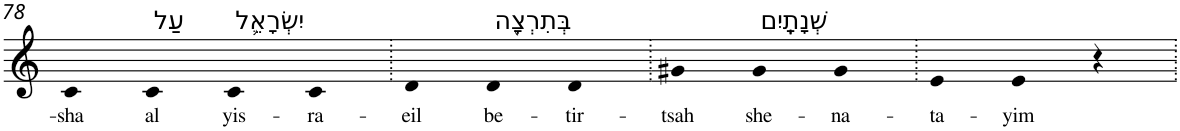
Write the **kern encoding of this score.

**kern	**text
*part1	*part1
*staff1	*staff1
*I"Piano	*
*I'Pno	*
!!LO:PB:g=z
*clefG2	*
*k[]	*
=78	=78
!	!LO:LY:b
4c	-sha
!LO:TX:a:t=עַל	!
!	!LO:LY:b
4c	al
!LO:TX:a:t=יִשְׂרָאֵ֛ל	!
!	!LO:LY:b
4c	yis-
!	!LO:LY:b
4c	-ra-
=79.	=79.
!	!LO:LY:b
4d	-eil
!LO:TX:a:t=בְּתִרְצָ֖ה	!
!	!LO:LY:b
4d	be-
!	!LO:LY:b
4d	-tir-
=80.	=80.
!	!LO:LY:b
4g#X	-tsah
!LO:TX:a:t=שְׁנָתָֽיִם	!
!	!LO:LY:b
4g#	she-
!	!LO:LY:b
4g#	-na-
=81.	=81.
!	!LO:LY:b
4e	-ta-
!	!LO:LY:b
4e	-yim
4r	.
=.	=.
*-	*-
